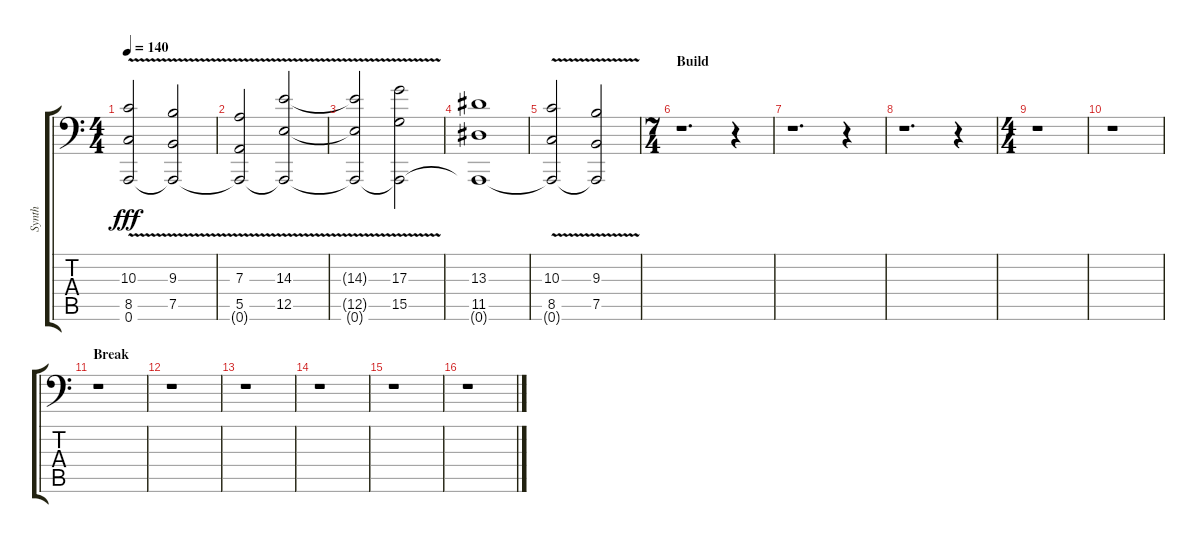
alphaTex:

\track ("Synth" "Synth") {instrument fx4atmosphere}
\staff {score tabs}
\tuning (B3 Gb3 D3 A2 E2 A1) {hide}
\ts (4 4)
\tempo 140
\clef f4
\ks c
(10.3{v} 8.5{v} 0.6{t}).2{dy fff} (9.3{v} 7.5{v} 0.6{t}).2 |
(7.3{v} 5.5{v} 0.6{t}).2 (14.3{v} 12.5{v} 0.6{t}).2 |
(14.3{v t} 12.5{v t} 0.6{t}).2 (17.3{v} 15.5{v} 0.6{t}).2 |
(13.3 11.5 0.6{t}).1 |
(10.3{v} 8.5{v} 0.6{t}).2 (9.3{v} 7.5{v} 0.6{t}).2 |
\ts (7 4)
\section ("" "Build")
r.1{d} r.4 |
r.1{d} r.4 |
r.1{d} r.4 |
\ts (4 4)
r.1 |
r.1 |
\section ("" "Break")
r.1 |
r.1 |
r.1 |
r.1 |
r.1 |
r.1
